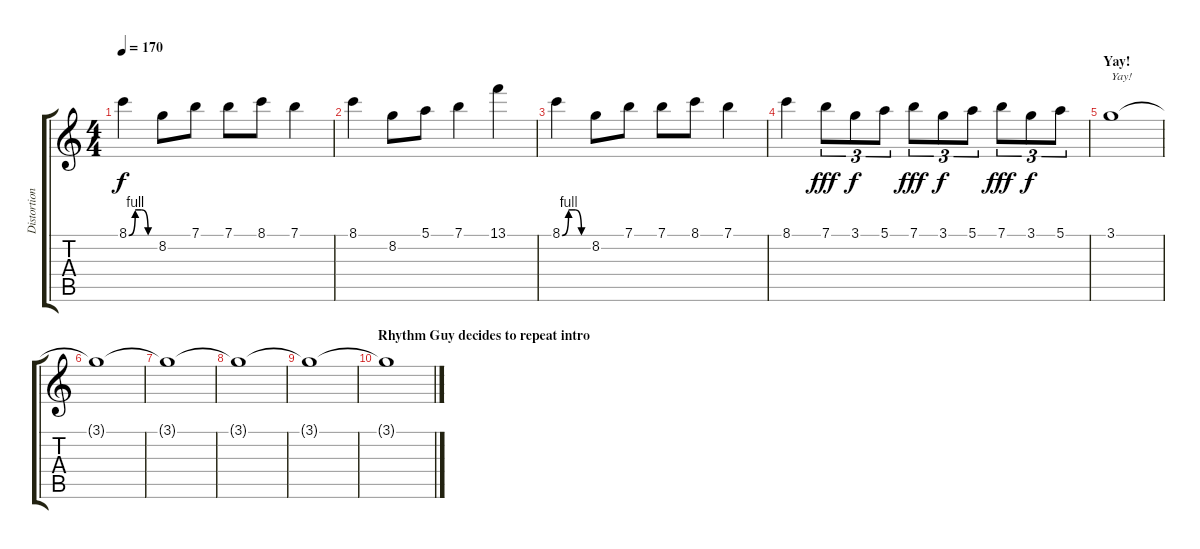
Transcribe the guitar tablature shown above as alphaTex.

\track ("Distortion Guy" "Distortion") {instrument distortionguitar}
\staff {score tabs}
\tuning (E4 B3 G3 D3 A2 E2) {hide}
\ts (4 4)
\tempo 170
\clef g2
\ks c
8.1{be (custom 0 0 15 4 30 4 45 0 60 0)}.4{dy f} 8.2.8 7.1.8 7.1.8 8.1.8 7.1.4 |
8.1.4 8.2.8 5.1.8 7.1.4 13.1.4 |
8.1{be (custom 0 0 15 4 30 4 45 0 60 0)}.4 8.2.8 7.1.8 7.1.8 8.1.8 7.1.4 |
8.1.4 7.1.8{tu (3 2) dy fff} 3.1.8{tu (3 2) dy f} 5.1.8{tu (3 2)} 7.1.8{tu (3 2) dy fff} 3.1.8{tu (3 2) dy f} 5.1.8{tu (3 2)} 7.1.8{tu (3 2) dy fff} 3.1.8{tu (3 2) dy f} 5.1.8{tu (3 2)} |
\section ("" "Yay!")
3.1.1{txt "Yay!"} |
3.1{t}.1 |
3.1{t}.1 |
3.1{t}.1 |
3.1{t}.1 |
\section ("" "Rhythm Guy decides to repeat intro")
3.1{t}.1
